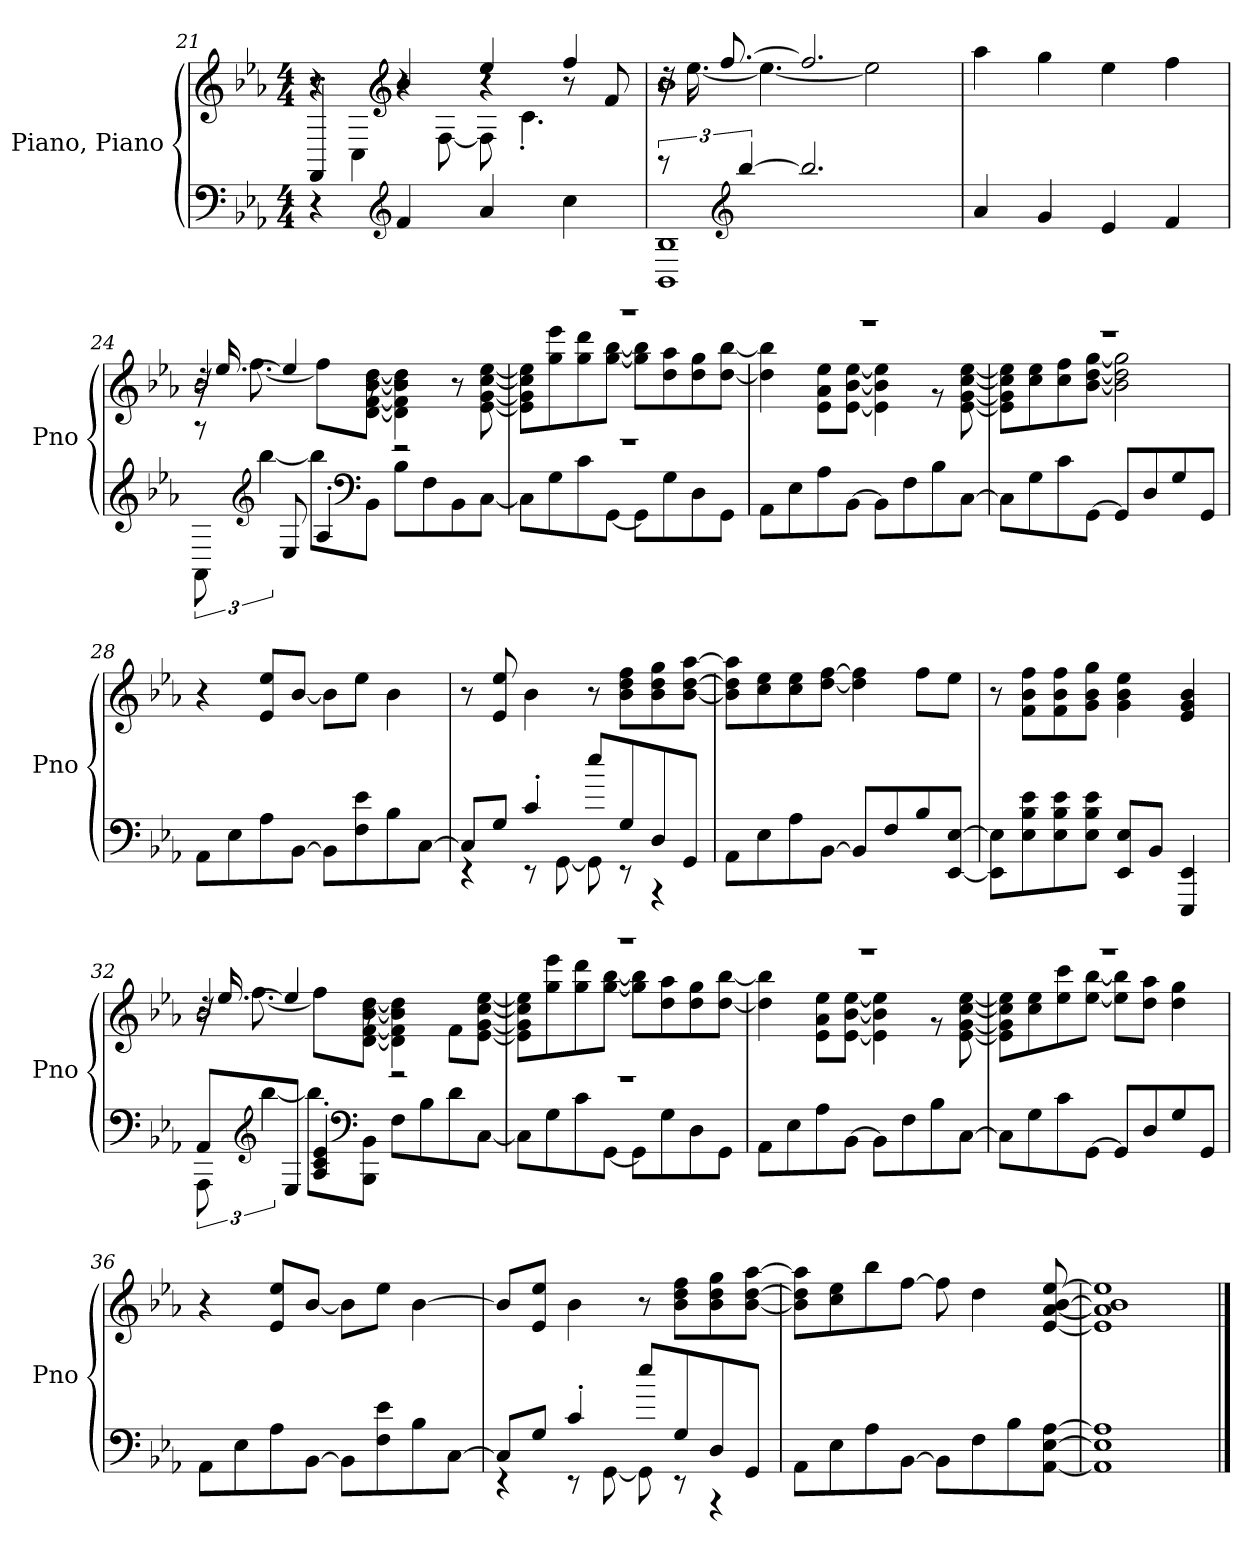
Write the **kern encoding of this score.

**kern	**kern
*part1	*part1
*staff2	*staff1
*I"Piano, Piano	*
*I'Pno	*
!!LO:LB:g=z
*clefF4	*clefG2
*k[b-e-a-]	*k[b-e-a-]
*M4/4	*M4/4
=21	=21
*	*^
*	*	*^
4r	4r	8r	4FF'/
.	.	4C\	.
*clefG2	*clefG2	*	*
4f/	4b-/	.	4r
.	.	[8F\	.
4a-/	4ee-/	8F\]	4r
.	.	4.c'\	.
4cc\	4ff/	.	8r
.	.	.	8f/
=22	=22	=22	=22
*^	*	*	*
12r	1BB- 1B-	16r	32r	1b-
.	.	.	[16.ee-\	.
.	.	[8.ff/	.	.
*clefG2	*	*	*	*
[6bb-/	.	.	.	.
.	.	.	4.ee-\_	.
2.bb-/]	.	2.ff/]	.	.
.	.	.	2ee-\]	.
*v	*v	*	*	*
*	*v	*v	*v
=23	=23
4a-/	4aa-\
4g/	4gg\
4e-/	4ee-\
4f/	4ff\
=24	=24
*^	*^
*	*	*	*^
8r	12AA-\	32r	16r	2b-/
.	.	[16.ee-/	.	.
.	.	.	[8.ff\	.
*clefG2	*	*	*	*
.	[6bb-\	.	.	.
8E-/	.	4ee-/]	.	.
4A-'/	8bb-\L]	.	8ff\L]	.
*clefF4	*	*	*	*
.	8BB-\J	8r	[8d\ [8f\ [8b-\ [8dd\J	.
2r	8B-\L	2r	4d\] 4f\] 4b-\] 4dd\]	2r
.	8F\	.	.	.
.	8BB-\	.	8r	.
.	[8C\J	.	[8e-\ [8g\ [8cc\ [8ee-\	.
*	*	*	*v	*v
!!LO:PB:g=z
=25	=25	=25	=25
1r	8C\L]	1r	8e-\] 8g\] 8cc\] 8ee-\]L
.	8G\	.	8gg\ 8eee-\
.	8c\	.	8gg\ 8ddd\
.	[8GG\J	.	[8gg\ [8bb-\J
.	8GG\L]	.	8gg\] 8bb-\]L
.	8G\	.	8dd\ 8aa-\
.	8D\	.	8dd\ 8gg\
.	8GG\J	.	[8dd\ [8bb-\J
*v	*v	*	*
=26	=26	=26
8AA-\L	1r	4dd\] 4bb-\]
8E-\	.	.
8A-\	.	8e-\ 8a-\ 8ee-\L
[8BB-\J	.	[8e-\ [8b-\ [8ee-\J
8BB-\L]	.	4e-\] 4b-\] 4ee-\]
8F\	.	.
8B-\	.	8r
[8C\J	.	[8e-\ [8g\ [8cc\ [8ee-\
=27	=27	=27
8C\L]	1r	8e-\] 8g\] 8cc\] 8ee-\]L
8G\	.	8cc\ 8ee-\
8c\	.	8cc\ 8ff\
[8GG\J	.	[8b-\ [8dd\ [8gg\J
8GG/L]	.	2b-\] 2dd\] 2gg\]
8D/	.	.
8G/	.	.
8GG/J	.	.
*	*v	*v
=28	=28
8AA-\L	4r
8E-\	.
8A-\	8e-/ 8ee-/L
[8BB-\J	[8b-/J
8BB-\L]	8b-\L]
8F\ 8e-\	8ee-\J
8B-\	4b-\
[8C\J	.
=29	=29
*^	*
8C/L]	4r	8r
8G/J	.	8e-/ 8ee-/
4c'/	8r	4b-\
.	[8GG\	.
8ee-/L	8GG\]	8r
8G/	8r	8b-\ 8dd\ 8ff\L
8D/	4r	8b-\ 8dd\ 8gg\
8GG/J	.	[8b-\ [8dd\ [8aa-\J
*v	*v	*
!!LO:LB:g=z
=30	=30
8AA-\L	8b-\] 8dd\] 8aa-\]L
8E-\	8cc\ 8ee-\
8A-\	8cc\ 8ee-\
[8BB-\J	[8dd\ [8ff\J
8BB-/L]	4dd\] 4ff\]
8F/	.
8B-/	8ff\L
[8EE-/ [8E-/J	8ee-\J
=31	=31
8EE-\] 8E-\]L	8r
8E-\ 8B-\ 8e-\	8f\ 8b-\ 8ff\L
8E-\ 8B-\ 8e-\	8f\ 8b-\ 8ff\
8E-\ 8B-\ 8e-\J	8g\ 8b-\ 8gg\J
8EE-/ 8E-/L	4g\ 4b-\ 4ee-\
8BB-/J	.
4EEE-/ 4EE-/	4e-/ 4g/ 4b-/
=32	=32
*^	*^
*	*	*	*^
8AA-/L	12AAA-\	32r	16r	2b-/
.	.	[16.ee-/	.	.
.	.	.	[8.ff\	.
*clefG2	*	*	*	*
.	[6bb-\	.	.	.
8E-/J	.	4ee-/]	.	.
4A-/' 4c/' 4e-/'	8bb-\L]	.	8ff\L]	.
*clefF4	*	*	*	*
.	8BBB-\ 8BB-\J	8r	[8d\ [8f\ [8b-\ [8dd\J	.
2r	8F\L	2r	4d\] 4f\] 4b-\] 4dd\]	2r
.	8B-\	.	.	.
.	8d\	.	8f\L	.
.	[8C\J	.	[8e-\ [8g\ [8cc\ [8ee-\J	.
*	*	*	*v	*v
=33	=33	=33	=33
1r	8C\L]	1r	8e-\] 8g\] 8cc\] 8ee-\]L
.	8G\	.	8gg\ 8eee-\
.	8c\	.	8gg\ 8ddd\
.	[8GG\J	.	[8gg\ [8bb-\J
.	8GG\L]	.	8gg\] 8bb-\]L
.	8G\	.	8dd\ 8aa-\
.	8D\	.	8dd\ 8gg\
.	8GG\J	.	[8dd\ [8bb-\J
*v	*v	*	*
!!LO:LB:g=z	!!
=34	=34	=34
8AA-\L	1r	4dd\] 4bb-\]
8E-\	.	.
8A-\	.	8e-\ 8a-\ 8ee-\L
[8BB-\J	.	[8e-\ [8b-\ [8ee-\J
8BB-\L]	.	4e-\] 4b-\] 4ee-\]
8F\	.	.
8B-\	.	8r
[8C\J	.	[8e-\ [8g\ [8cc\ [8ee-\
=35	=35	=35
8C\L]	1r	8e-\] 8g\] 8cc\] 8ee-\]L
8G\	.	8cc\ 8ee-\
8c\	.	8ee-\ 8ccc\
[8GG\J	.	[8ee-\ [8bb-\J
8GG/L]	.	8ee-\] 8bb-\]L
8D/	.	8dd\ 8aa-\J
8G/	.	4dd\ 4gg\
8GG/J	.	.
*	*v	*v
=36	=36
8AA-\L	4r
8E-\	.
8A-\	8e-/ 8ee-/L
[8BB-\J	[8b-/J
8BB-\L]	8b-\L]
8F\ 8e-\	8ee-\J
8B-\	[4b-\
[8C\J	.
=37	=37
*^	*
8C/L]	4r	8b-/L]
8G/J	.	8e-/ 8ee-/J
4c'/	8r	4b-\
.	[8GG\	.
8ee-/L	8GG\]	8r
8G/	8r	8b-\ 8dd\ 8ff\L
8D/	4r	8b-\ 8dd\ 8gg\
8GG/J	.	[8b-\ [8dd\ [8aa-\J
*v	*v	*
=38	=38
8AA-\L	8b-\] 8dd\] 8aa-\]L
8E-\	8cc\ 8ee-\
8A-\	8bb-\
[8BB-\J	[8ff\J
8BB-\L]	8ff\]
8F\	4dd\
8B-\	.
[8AA-\ [8E-\ [8A-\J	[8e-/ [8a-/ [8b-/ [8ee-/
!!LO:LB:g=z
=39	=39
1AA-] 1E-] 1A-]	1e-] 1a-] 1b-] 1ee-]
==	==
*-	*-
